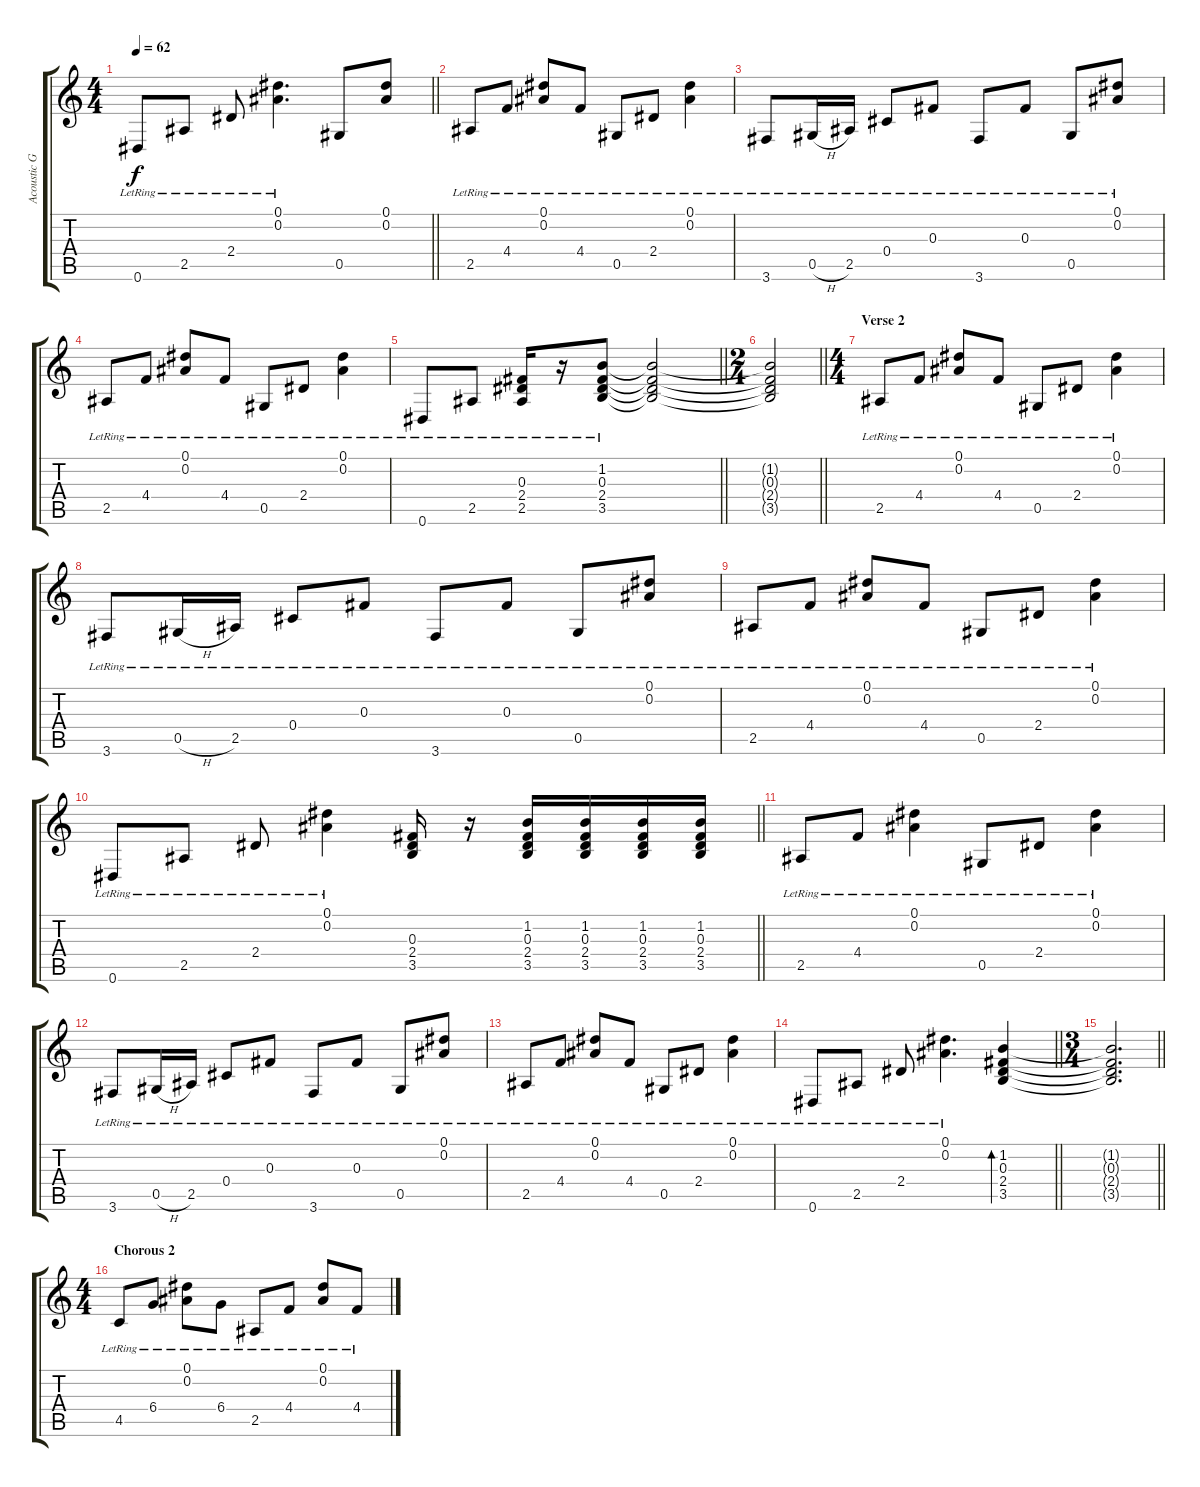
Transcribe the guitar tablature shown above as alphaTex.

\track ("Acoustic Gtr. 2" "Acoustic G") {instrument acousticguitarsteel}
\staff {score tabs}
\tuning (Eb4 Bb3 Gb3 Db3 Ab2 Eb2) {hide}
\ts (4 4)
\tempo 62
\clef g2
\barLineRight lightlight
\ks c
0.6{lr}.8{dy f} 2.5{lr}.8 2.4{lr}.8 (0.1{lr} 0.2{lr}).4{d} 0.5.8 (0.1 0.2).8 |
2.5{lr}.8 4.4{lr}.8 (0.1{lr} 0.2{lr}).8 4.4{lr}.8 0.5{lr}.8 2.4{lr}.8 (0.1{lr} 0.2{lr}).4 |
3.6{lr}.8 0.5{h lr}.16 2.5{lr}.16 0.4{lr}.8 0.3{lr}.8 3.6{lr}.8 0.3{lr}.8 0.5{lr}.8 (0.1{lr} 0.2{lr}).8 |
2.5{lr}.8 4.4{lr}.8 (0.1{lr} 0.2{lr}).8 4.4{lr}.8 0.5{lr}.8 2.4{lr}.8 (0.1{lr} 0.2{lr}).4 |
\barLineRight lightlight
0.6{lr}.8 2.5{lr}.8 (0.3 2.4{lr} 2.5).16 r.16 (1.2{lr} 0.3 2.4 3.5).8 (1.2{t} 0.3{t} 2.4{t} 3.5{t}).2 |
\ts (2 4)
\barLineRight lightlight
(1.2{t} 0.3{t} 2.4{t} 3.5{t}).2 |
\ts (4 4)
\section ("" "Verse 2")
2.5{lr}.8 4.4{lr}.8 (0.1{lr} 0.2{lr}).8 4.4{lr}.8 0.5{lr}.8 2.4{lr}.8 (0.1{lr} 0.2{lr}).4 |
3.6{lr}.8 0.5{h lr}.16 2.5{lr}.16 0.4{lr}.8 0.3{lr}.8 3.6{lr}.8 0.3{lr}.8 0.5{lr}.8 (0.1{lr} 0.2{lr}).8 |
2.5{lr}.8 4.4{lr}.8 (0.1{lr} 0.2{lr}).8 4.4{lr}.8 0.5{lr}.8 2.4{lr}.8 (0.1{lr} 0.2{lr}).4 |
\barLineRight lightlight
0.6{lr}.8 2.5{lr}.8 2.4{lr}.8 (0.1{lr} 0.2{lr}).4 (0.3 2.4 3.5).16 r.16 (1.2 0.3 2.4 3.5).16 (1.2 0.3 2.4 3.5).16 (1.2 0.3 2.4 3.5).16 (1.2 0.3 2.4 3.5).16 |
2.5{lr}.8 4.4{lr}.8 (0.1{lr} 0.2{lr}).4 0.5{lr}.8 2.4{lr}.8 (0.1{lr} 0.2{lr}).4 |
3.6{lr}.8 0.5{h lr}.16 2.5{lr}.16 0.4{lr}.8 0.3{lr}.8 3.6{lr}.8 0.3{lr}.8 0.5{lr}.8 (0.1{lr} 0.2{lr}).8 |
2.5{lr}.8 4.4{lr}.8 (0.1{lr} 0.2{lr}).8 4.4{lr}.8 0.5{lr}.8 2.4{lr}.8 (0.1{lr} 0.2{lr}).4 |
\barLineRight lightlight
0.6{lr}.8 2.5{lr}.8 2.4{lr}.8 (0.1{lr} 0.2{lr}).4{d} (1.2 0.3 2.4 3.5).4{bd 120} |
\ts (3 4)
\barLineRight lightlight
(1.2{t} 0.3{t} 2.4{t} 3.5{t}).2{d} |
\ts (4 4)
\section ("" "Chorous 2")
4.5{lr}.8 6.4{lr}.8 (0.1{lr} 0.2{lr}).8 6.4{lr}.8 2.5{lr}.8 4.4{lr}.8 (0.1{lr} 0.2{lr}).8 4.4{lr}.8
